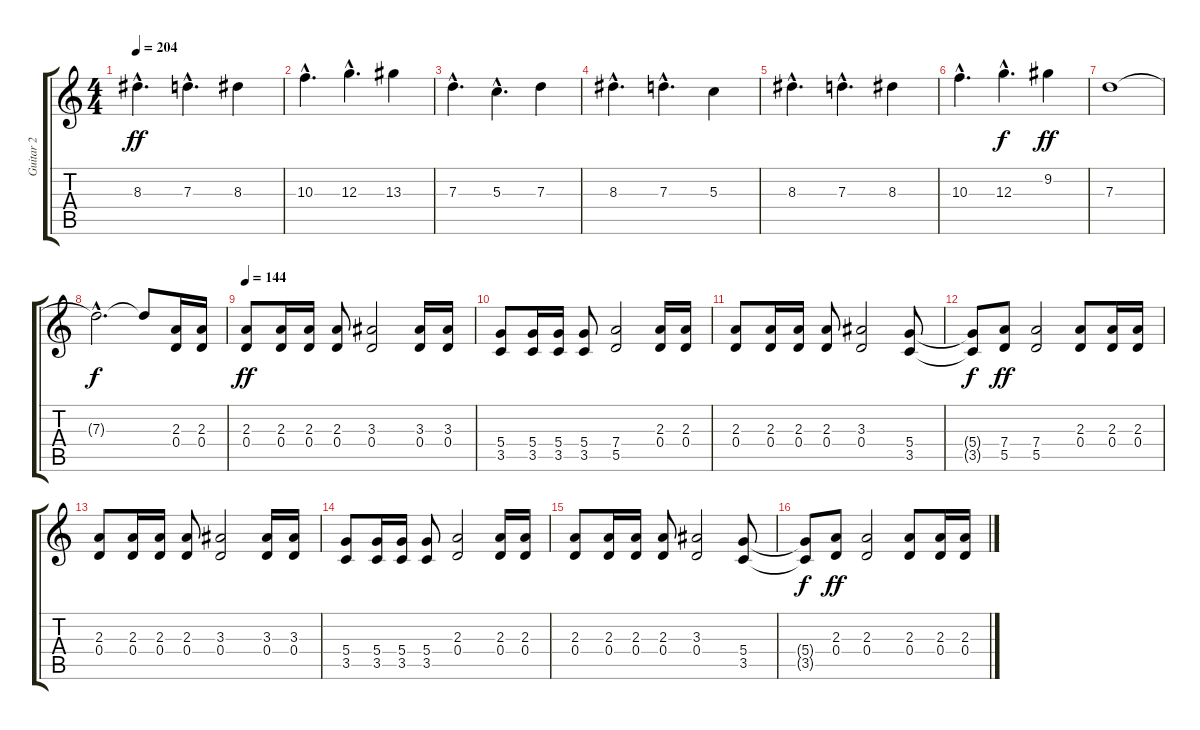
\track ("Guitar 2" "Guitar 2") {instrument distortionguitar}
\staff {score tabs}
\tuning (E4 B3 G3 D3 A2 E2) {hide}
\ts (4 4)
\tempo 204
\clef g2
\ks c
8.3{hac}.4{d dy ff} 7.3{hac}.4{d} 8.3.4 |
10.3{hac}.4{d} 12.3{hac}.4{d} 13.3.4 |
7.3{hac}.4{d} 5.3{hac}.4{d} 7.3.4 |
8.3{hac}.4{d} 7.3{hac}.4{d} 5.3.4 |
8.3{hac}.4{d} 7.3{hac}.4{d} 8.3.4 |
10.3{hac}.4{d} 12.3{hac}.4{d dy f} 9.2.4{dy ff} |
7.3.1 |
7.3{hac t}.2{d dy f} 7.3{t}.8 (2.3 0.4).16 (2.3 0.4).16 |
\tempo 144
(2.3 0.4).8{dy ff} (2.3 0.4).16 (2.3 0.4).16 (2.3 0.4).8 (3.3 0.4).2 (3.3 0.4).16 (3.3 0.4).16 |
(5.4 3.5).8 (5.4 3.5).16 (5.4 3.5).16 (5.4 3.5).8 (7.4 5.5).2 (2.3 0.4).16 (2.3 0.4).16 |
(2.3 0.4).8 (2.3 0.4).16 (2.3 0.4).16 (2.3 0.4).8 (3.3 0.4).2 (5.4 3.5).8 |
(5.4{t} 3.5{t}).8{dy f} (7.4 5.5).8{dy ff} (7.4 5.5).2 (2.3 0.4).8 (2.3 0.4).16 (2.3 0.4).16 |
(2.3 0.4).8 (2.3 0.4).16 (2.3 0.4).16 (2.3 0.4).8 (3.3 0.4).2 (3.3 0.4).16 (3.3 0.4).16 |
(5.4 3.5).8 (5.4 3.5).16 (5.4 3.5).16 (5.4 3.5).8 (2.3 0.4).2 (2.3 0.4).16 (2.3 0.4).16 |
(2.3 0.4).8 (2.3 0.4).16 (2.3 0.4).16 (2.3 0.4).8 (3.3 0.4).2 (5.4 3.5).8 |
(5.4{t} 3.5{t}).8{dy f} (2.3 0.4).8{dy ff} (2.3 0.4).2 (2.3 0.4).8 (2.3 0.4).16 (2.3 0.4).16
